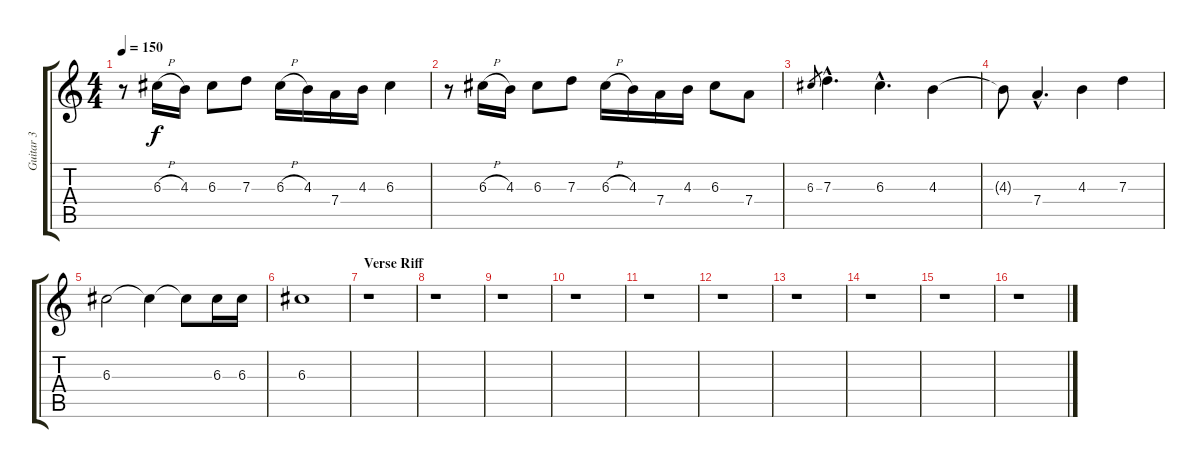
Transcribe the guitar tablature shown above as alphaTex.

\track ("Guitar 3" "Guitar 3") {instrument distortionguitar}
\staff {score tabs}
\tuning (E4 B3 G3 D3 A2 E2) {hide}
\ts (4 4)
\tempo 150
\clef g2
\ks c
r.8{dy f} 6.3{h}.16 4.3.16 6.3.8 7.3.8 6.3{h}.16 4.3.16 7.4.16 4.3.16 6.3.4 |
r.8 6.3{h}.16 4.3.16 6.3.8 7.3.8 6.3{h}.16 4.3.16 7.4.16 4.3.16 6.3.8 7.4.8 |
6.3.8{gr} 7.3{hac}.4{d} 6.3{hac}.4{d} 4.3.4 |
4.3{t}.8 7.4{hac}.4{d} 4.3.4 7.3.4 |
6.3.2 6.3{t}.4 6.3{t}.8 6.3.16 6.3.16 |
6.3.1 |
\section ("" "Verse Riff")
r.1 |
r.1 |
r.1 |
r.1 |
r.1 |
r.1 |
r.1 |
r.1 |
r.1 |
r.1
